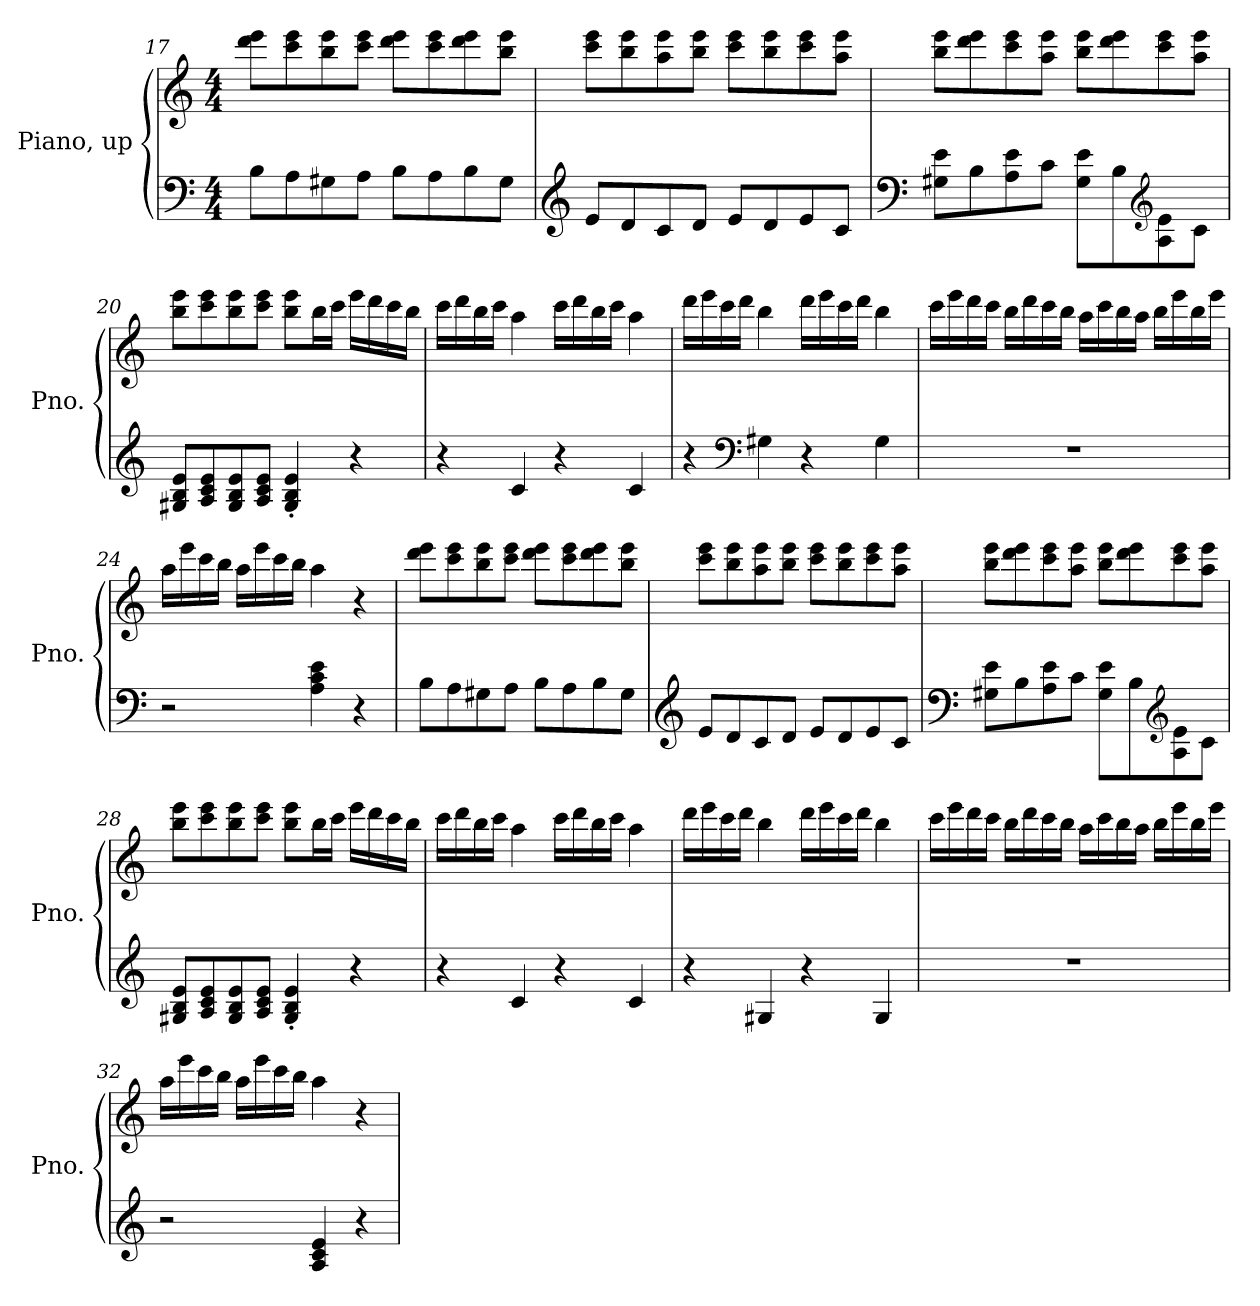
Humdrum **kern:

**kern	**kern
*part1	*part1
*staff2	*staff1
*I"Piano, up	*
*I'Pno.	*
!!LO:LB:g=z
*clefF4	*clefG2
*k[]	*k[]
*M4/4	*M4/4
=17	=17
8B\L	8ddd\ 8eee\L
8A\	8ccc\ 8eee\
8G#X\	8bb\ 8eee\
8A\J	8ccc\ 8eee\J
8B\L	8ddd\ 8eee\L
8A\	8ccc\ 8eee\
8B\	8ddd\ 8eee\
8G#\J	8bb\ 8eee\J
=18	=18
*clefG2	*
8e/L	8ccc\ 8eee\L
8d/	8bb\ 8eee\
8c/	8aa\ 8eee\
8d/J	8bb\ 8eee\J
8e/L	8ccc\ 8eee\L
8d/	8bb\ 8eee\
8e/	8ccc\ 8eee\
8c/J	8aa\ 8eee\J
=19	=19
*clefF4	*
8G#X\ 8e\L	8bb\ 8eee\L
8B\	8ddd\ 8eee\
8A\ 8e\	8ccc\ 8eee\
8c\J	8aa\ 8eee\J
8G#\ 8e\L	8bb\ 8eee\L
8B\	8ddd\ 8eee\
*clefG2	*
8A\ 8e\	8ccc\ 8eee\
8c\J	8aa\ 8eee\J
!!LO:LB:g=z
=20	=20
8G#X/ 8B/ 8e/L	8bb\ 8eee\L
8A/ 8c/ 8e/	8ccc\ 8eee\
8G#/ 8B/ 8e/	8bb\ 8eee\
8A/ 8c/ 8e/J	8ccc\ 8eee\J
4G#/' 4B/' 4e/'	8bb\ 8eee\L
.	16bb\L
.	16ccc\JJ
4r	16eee\LL
.	16ddd\
.	16ccc\
.	16bb\JJ
=21	=21
4r	16ccc\LL
.	16ddd\
.	16bb\
.	16ccc\JJ
4c/	4aa\
4r	16ccc\LL
.	16ddd\
.	16bb\
.	16ccc\JJ
4c/	4aa\
=22	=22
4r	16ddd\LL
.	16eee\
.	16ccc\
.	16ddd\JJ
*clefF4	*
4G#X\	4bb\
4r	16ddd\LL
.	16eee\
.	16ccc\
.	16ddd\JJ
4G#\	4bb\
!!LO:LB:g=z
=23	=23
1r	16ccc\LL
.	16eee\
.	16ddd\
.	16ccc\JJ
.	16bb\LL
.	16ddd\
.	16ccc\
.	16bb\JJ
.	16aa\LL
.	16ccc\
.	16bb\
.	16aa\JJ
.	16bb\LL
.	16eee\
.	16bb\
.	16eee\JJ
=24	=24
2r	16aa\LL
.	16eee\
.	16ccc\
.	16bb\JJ
.	16aa\LL
.	16eee\
.	16ccc\
.	16bb\JJ
4A\ 4c\ 4e\	4aa\
4r	4r
!!LO:LB:g=z
=25	=25
8B\L	8ddd\ 8eee\L
8A\	8ccc\ 8eee\
8G#X\	8bb\ 8eee\
8A\J	8ccc\ 8eee\J
8B\L	8ddd\ 8eee\L
8A\	8ccc\ 8eee\
8B\	8ddd\ 8eee\
8G#\J	8bb\ 8eee\J
=26	=26
*clefG2	*
8e/L	8ccc\ 8eee\L
8d/	8bb\ 8eee\
8c/	8aa\ 8eee\
8d/J	8bb\ 8eee\J
8e/L	8ccc\ 8eee\L
8d/	8bb\ 8eee\
8e/	8ccc\ 8eee\
8c/J	8aa\ 8eee\J
=27	=27
*clefF4	*
8G#X\ 8e\L	8bb\ 8eee\L
8B\	8ddd\ 8eee\
8A\ 8e\	8ccc\ 8eee\
8c\J	8aa\ 8eee\J
8G#\ 8e\L	8bb\ 8eee\L
8B\	8ddd\ 8eee\
*clefG2	*
8A\ 8e\	8ccc\ 8eee\
8c\J	8aa\ 8eee\J
!!LO:PB:g=z
=28	=28
8G#X/ 8B/ 8e/L	8bb\ 8eee\L
8A/ 8c/ 8e/	8ccc\ 8eee\
8G#/ 8B/ 8e/	8bb\ 8eee\
8A/ 8c/ 8e/J	8ccc\ 8eee\J
4G#/' 4B/' 4e/'	8bb\ 8eee\L
.	16bb\L
.	16ccc\JJ
4r	16eee\LL
.	16ddd\
.	16ccc\
.	16bb\JJ
=29	=29
4r	16ccc\LL
.	16ddd\
.	16bb\
.	16ccc\JJ
4c/	4aa\
4r	16ccc\LL
.	16ddd\
.	16bb\
.	16ccc\JJ
4c/	4aa\
=30	=30
4r	16ddd\LL
.	16eee\
.	16ccc\
.	16ddd\JJ
4G#X/	4bb\
4r	16ddd\LL
.	16eee\
.	16ccc\
.	16ddd\JJ
4G#/	4bb\
!!LO:LB:g=z
=31	=31
1r	16ccc\LL
.	16eee\
.	16ddd\
.	16ccc\JJ
.	16bb\LL
.	16ddd\
.	16ccc\
.	16bb\JJ
.	16aa\LL
.	16ccc\
.	16bb\
.	16aa\JJ
.	16bb\LL
.	16eee\
.	16bb\
.	16eee\JJ
=32	=32
2r	16aa\LL
.	16eee\
.	16ccc\
.	16bb\JJ
.	16aa\LL
.	16eee\
.	16ccc\
.	16bb\JJ
4A/ 4c/ 4e/	4aa\
4r	4r
=	=
*-	*-
